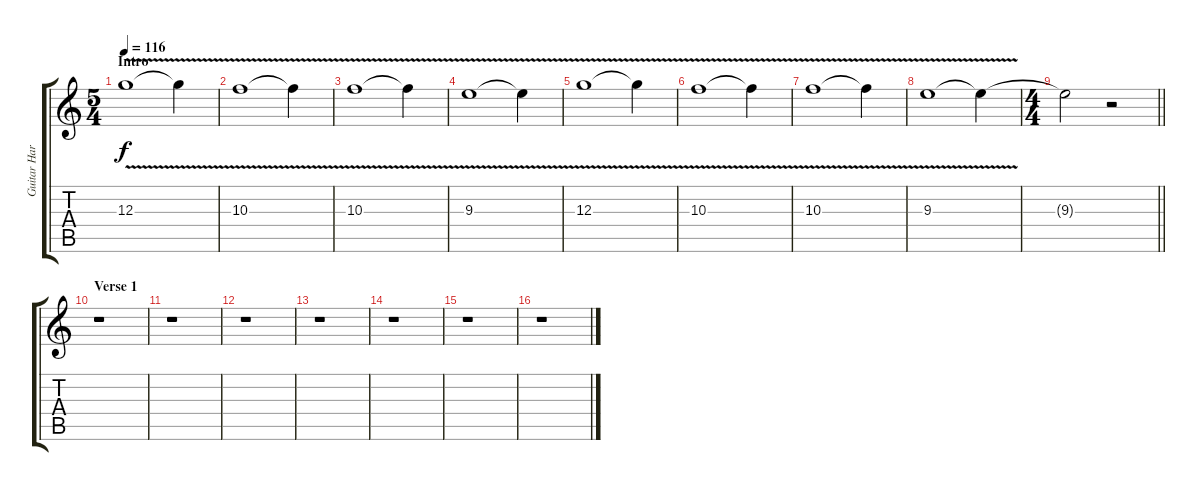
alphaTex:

\track ("Guitar Harmony Left" "Guitar Har") {instrument overdrivenguitar}
\staff {score tabs}
\tuning (E4 B3 G3 D3 A2 E2) {hide}
\ts (5 4)
\section ("" "Intro")
\tempo 116
\clef g2
\ks c
12.3{v}.1{dy f instrument overdrivenguitar} 12.3{t}.4 |
10.3{v}.1 10.3{t}.4 |
10.3{v}.1 10.3{t}.4 |
9.3{v}.1 9.3{t}.4 |
12.3{v}.1 12.3{t}.4 |
10.3{v}.1 10.3{t}.4 |
10.3{v}.1 10.3{t}.4 |
9.3{v}.1 9.3{t}.4 |
\ts (4 4)
\barLineRight lightlight
9.3{t}.2 r.2 |
\section ("" "Verse 1")
r.1 |
r.1 |
r.1 |
r.1 |
r.1 |
r.1 |
r.1
